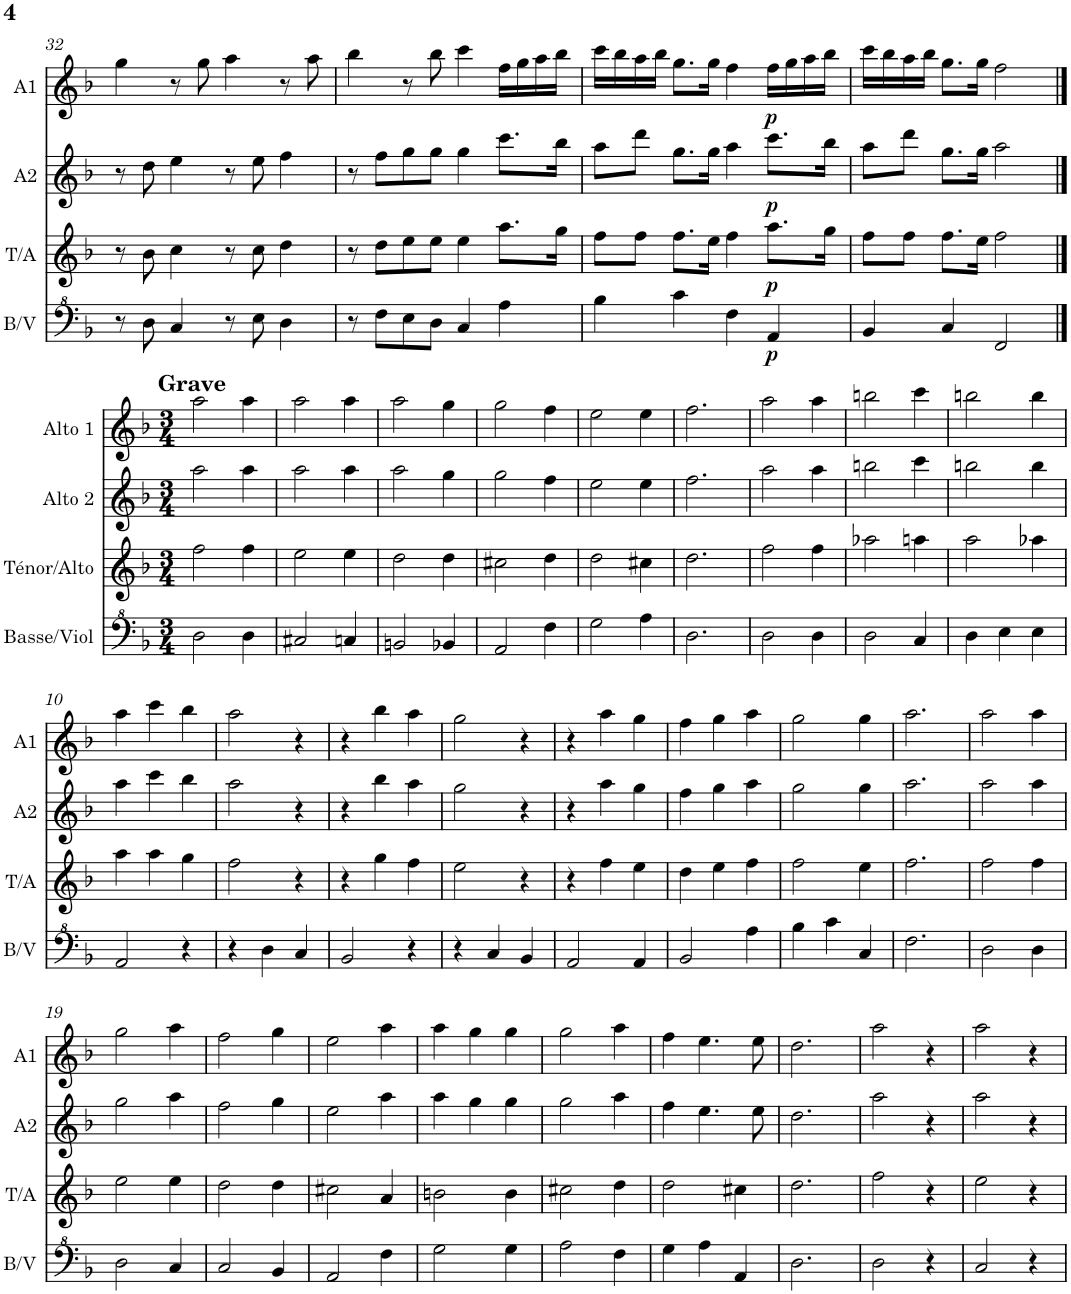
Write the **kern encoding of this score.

**kern	**dynam	**kern	**dynam	**kern	**dynam	**kern	**dynam
*part4	*part4	*part3	*part3	*part2	*part2	*part1	*part1
*staff4	*staff4	*staff3	*staff3	*staff2	*staff2	*staff1	*staff1
*I"Basse/Viol	*	*I"Ténor/Alto	*	*I"Alto 2	*	*I"Alto 1	*
*I'B/V	*	*I'T/A	*	*I'A2	*	*I'A1	*
!!LO:PB:g=z
*clefF^4	*	*clefG2	*	*clefG2	*	*clefG2	*
*k[b-]	*	*k[b-]	*	*k[b-]	*	*k[b-]	*
*M4/4	*	*M4/4	*	*M4/4	*	*M4/4	*
*met(c)	*	*met(c)	*	*met(c)	*	*met(c)	*
=32	=32	=32	=32	=32	=32	=32	=32
8r	.	8r	.	8r	.	4gg\	.
8d\	.	8b-\	.	8dd\	.	.	.
4c/	.	4cc\	.	4ee\	.	8r	.
.	.	.	.	.	.	8gg\	.
8r	.	8r	.	8r	.	4aa\	.
8e\	.	8cc\	.	8ee\	.	.	.
4d\	.	4dd\	.	4ff\	.	8r	.
.	.	.	.	.	.	8aa\	.
=33	=33	=33	=33	=33	=33	=33	=33
8r	.	8r	.	8r	.	4bb-\	.
8f\L	.	8dd\L	.	8ff\L	.	.	.
8e\	.	8ee\	.	8gg\	.	8r	.
8d\J	.	8ee\J	.	8gg\J	.	8bb-\	.
4c/	.	4ee\	.	4gg\	.	4ccc\	.
4a\	.	8.aa\L	.	8.ccc\L	.	16ff\LL	.
.	.	.	.	.	.	16gg\	.
.	.	.	.	.	.	16aa\	.
.	.	16gg\Jk	.	16bb-\Jk	.	16bb-\JJ	.
=34	=34	=34	=34	=34	=34	=34	=34
4b-\	.	8ff\L	.	8aa\L	.	16ccc\LL	.
.	.	.	.	.	.	16bb-\	.
.	.	8ff\J	.	8ddd\J	.	16aa\	.
.	.	.	.	.	.	16bb-\JJ	.
4cc\	.	8.ff\L	.	8.gg\L	.	8.gg\L	.
.	.	16ee\Jk	.	16gg\Jk	.	16gg\Jk	.
4f\	.	4ff\	.	4aa\	.	4ff\	.
!	!LO:DY:b	!	!LO:DY:b	!	!LO:DY:b	!	!LO:DY:b
4A/	p	8.aa\L	p	8.ccc\L	p	16ff\LL	p
.	.	.	.	.	.	16gg\	.
.	.	.	.	.	.	16aa\	.
.	.	16gg\Jk	.	16bb-\Jk	.	16bb-\JJ	.
=35	=35	=35	=35	=35	=35	=35	=35
4B-/	.	8ff\L	.	8aa\L	.	16ccc\LL	.
.	.	.	.	.	.	16bb-\	.
.	.	8ff\J	.	8ddd\J	.	16aa\	.
.	.	.	.	.	.	16bb-\JJ	.
4c/	.	8.ff\L	.	8.gg\L	.	8.gg\L	.
.	.	16ee\Jk	.	16gg\Jk	.	16gg\Jk	.
2F/	.	2ff\	.	2aa\	.	2ff\	.
!!LO:LB:g=z
==1	==1	==1	==1	==1	==1	==1	==1
*M3/4	*	*M3/4	*	*M3/4	*	*M3/4	*
!	!	!	!	!	!	!LO:TX:a:B:t=Grave	!
2d\	.	2ff\	.	2aa\	.	2aa\	.
4d\	.	4ff\	.	4aa\	.	4aa\	.
=2	=2	=2	=2	=2	=2	=2	=2
2c#X/	.	2ee\	.	2aa\	.	2aa\	.
4cn/	.	4ee\	.	4aa\	.	4aa\	.
=3	=3	=3	=3	=3	=3	=3	=3
2Bn/	.	2dd\	.	2aa\	.	2aa\	.
4B-X/	.	4dd\	.	4gg\	.	4gg\	.
=4	=4	=4	=4	=4	=4	=4	=4
2A/	.	2cc#X\	.	2gg\	.	2gg\	.
4f\	.	4dd\	.	4ff\	.	4ff\	.
=5	=5	=5	=5	=5	=5	=5	=5
2g\	.	2dd\	.	2ee\	.	2ee\	.
4a\	.	4cc#X\	.	4ee\	.	4ee\	.
=6	=6	=6	=6	=6	=6	=6	=6
2.d\	.	2.dd\	.	2.ff\	.	2.ff\	.
=7	=7	=7	=7	=7	=7	=7	=7
2d\	.	2ff\	.	2aa\	.	2aa\	.
4d\	.	4ff\	.	4aa\	.	4aa\	.
=8	=8	=8	=8	=8	=8	=8	=8
2d\	.	2aa-X\	.	2bbn\	.	2bbn\	.
4c/	.	4aan\	.	4ccc\	.	4ccc\	.
=9	=9	=9	=9	=9	=9	=9	=9
4d\	.	2aa\	.	2bbn\	.	2bbn\	.
4e\	.	.	.	.	.	.	.
4e\	.	4aa-X\	.	4bb\	.	4bb\	.
!!LO:LB:g=z
=10	=10	=10	=10	=10	=10	=10	=10
2A/	.	4aa\	.	4aa\	.	4aa\	.
.	.	4aa\	.	4ccc\	.	4ccc\	.
4r	.	4gg\	.	4bb-\	.	4bb-\	.
=11	=11	=11	=11	=11	=11	=11	=11
4r	.	2ff\	.	2aa\	.	2aa\	.
4d\	.	.	.	.	.	.	.
4c/	.	4r	.	4r	.	4r	.
=12	=12	=12	=12	=12	=12	=12	=12
2B-/	.	4r	.	4r	.	4r	.
.	.	4gg\	.	4bb-\	.	4bb-\	.
4r	.	4ff\	.	4aa\	.	4aa\	.
=13	=13	=13	=13	=13	=13	=13	=13
4r	.	2ee\	.	2gg\	.	2gg\	.
4c/	.	.	.	.	.	.	.
4B-/	.	4r	.	4r	.	4r	.
=14	=14	=14	=14	=14	=14	=14	=14
2A/	.	4r	.	4r	.	4r	.
.	.	4ff\	.	4aa\	.	4aa\	.
4A/	.	4ee\	.	4gg\	.	4gg\	.
=15	=15	=15	=15	=15	=15	=15	=15
2B-/	.	4dd\	.	4ff\	.	4ff\	.
.	.	4ee\	.	4gg\	.	4gg\	.
4a\	.	4ff\	.	4aa\	.	4aa\	.
=16	=16	=16	=16	=16	=16	=16	=16
4b-\	.	2ff\	.	2gg\	.	2gg\	.
4cc\	.	.	.	.	.	.	.
4c/	.	4ee\	.	4gg\	.	4gg\	.
=17	=17	=17	=17	=17	=17	=17	=17
2.f\	.	2.ff\	.	2.aa\	.	2.aa\	.
=18	=18	=18	=18	=18	=18	=18	=18
2d\	.	2ff\	.	2aa\	.	2aa\	.
4d\	.	4ff\	.	4aa\	.	4aa\	.
!!LO:LB:g=z
=19	=19	=19	=19	=19	=19	=19	=19
2d\	.	2ee\	.	2gg\	.	2gg\	.
4c/	.	4ee\	.	4aa\	.	4aa\	.
=20	=20	=20	=20	=20	=20	=20	=20
2c/	.	2dd\	.	2ff\	.	2ff\	.
4B-/	.	4dd\	.	4gg\	.	4gg\	.
=21	=21	=21	=21	=21	=21	=21	=21
2A/	.	2cc#X\	.	2ee\	.	2ee\	.
4f\	.	4a/	.	4aa\	.	4aa\	.
=22	=22	=22	=22	=22	=22	=22	=22
2g\	.	2bn\	.	4aa\	.	4aa\	.
.	.	.	.	4gg\	.	4gg\	.
4g\	.	4b\	.	4gg\	.	4gg\	.
=23	=23	=23	=23	=23	=23	=23	=23
2a\	.	2cc#X\	.	2gg\	.	2gg\	.
4f\	.	4dd\	.	4aa\	.	4aa\	.
=24	=24	=24	=24	=24	=24	=24	=24
4g\	.	2dd\	.	4ff\	.	4ff\	.
4a\	.	.	.	4.ee\	.	4.ee\	.
4A/	.	4cc#X\	.	.	.	.	.
.	.	.	.	8ee\	.	8ee\	.
=25	=25	=25	=25	=25	=25	=25	=25
2.d\	.	2.dd\	.	2.dd\	.	2.dd\	.
=26	=26	=26	=26	=26	=26	=26	=26
2d\	.	2ff\	.	2aa\	.	2aa\	.
4r	.	4r	.	4r	.	4r	.
=27	=27	=27	=27	=27	=27	=27	=27
2c/	.	2ee\	.	2aa\	.	2aa\	.
4r	.	4r	.	4r	.	4r	.
=	=	=	=	=	=	=	=
*-	*-	*-	*-	*-	*-	*-	*-
